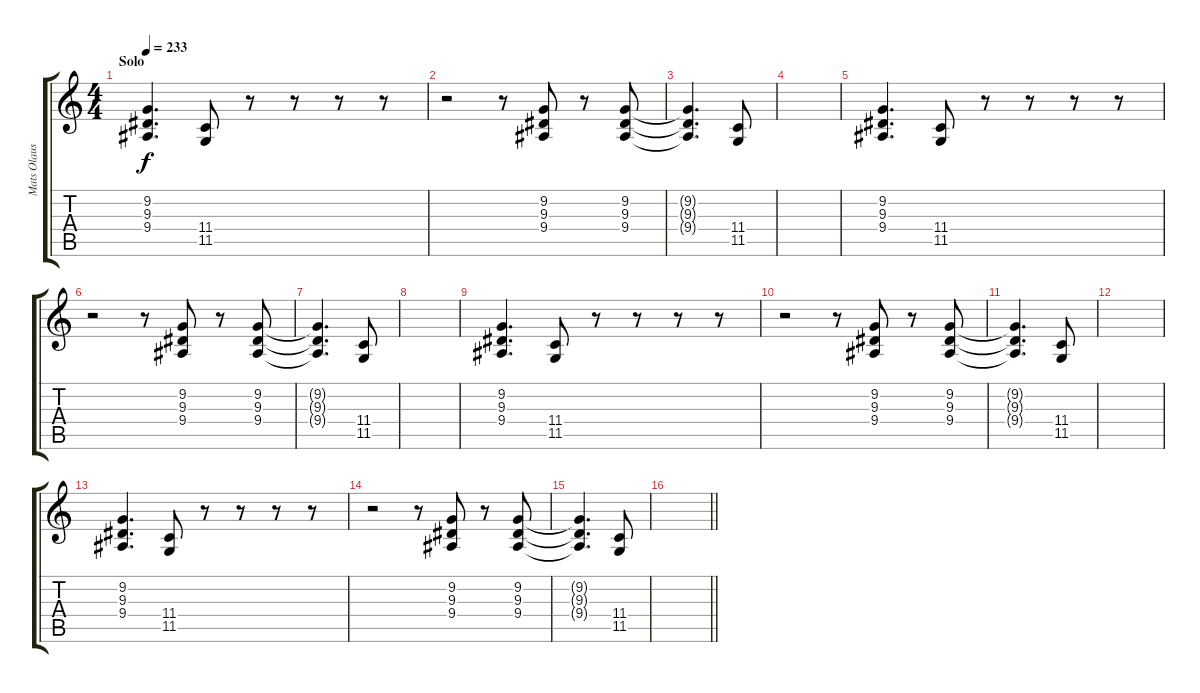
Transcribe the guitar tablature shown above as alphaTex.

\track ("Mats Olausson" "Mats Olaus") {instrument stringensemble1}
\staff {score tabs}
\tuning (Eb4 Bb3 Gb3 Db3 Ab2 Eb2) {hide}
\ts (4 4)
\section ("" "Solo")
\tempo 233
\clef g2
\ks c
(9.2 9.3 9.4).4{d dy f} (11.4 11.5).8 r.8 r.8 r.8 r.8 |
r.2 r.8 (9.2 9.3 9.4).8 r.8 (9.2 9.3 9.4).8 |
(9.2{t} 9.3{t} 9.4{t}).4{d} (11.4 11.5).8 |
|
(9.2 9.3 9.4).4{d} (11.4 11.5).8 r.8 r.8 r.8 r.8 |
r.2 r.8 (9.2 9.3 9.4).8 r.8 (9.2 9.3 9.4).8 |
(9.2{t} 9.3{t} 9.4{t}).4{d} (11.4 11.5).8 |
|
(9.2 9.3 9.4).4{d} (11.4 11.5).8 r.8 r.8 r.8 r.8 |
r.2 r.8 (9.2 9.3 9.4).8 r.8 (9.2 9.3 9.4).8 |
(9.2{t} 9.3{t} 9.4{t}).4{d} (11.4 11.5).8 |
|
(9.2 9.3 9.4).4{d} (11.4 11.5).8 r.8 r.8 r.8 r.8 |
r.2 r.8 (9.2 9.3 9.4).8 r.8 (9.2 9.3 9.4).8 |
(9.2{t} 9.3{t} 9.4{t}).4{d} (11.4 11.5).8 |
\barLineRight lightlight
